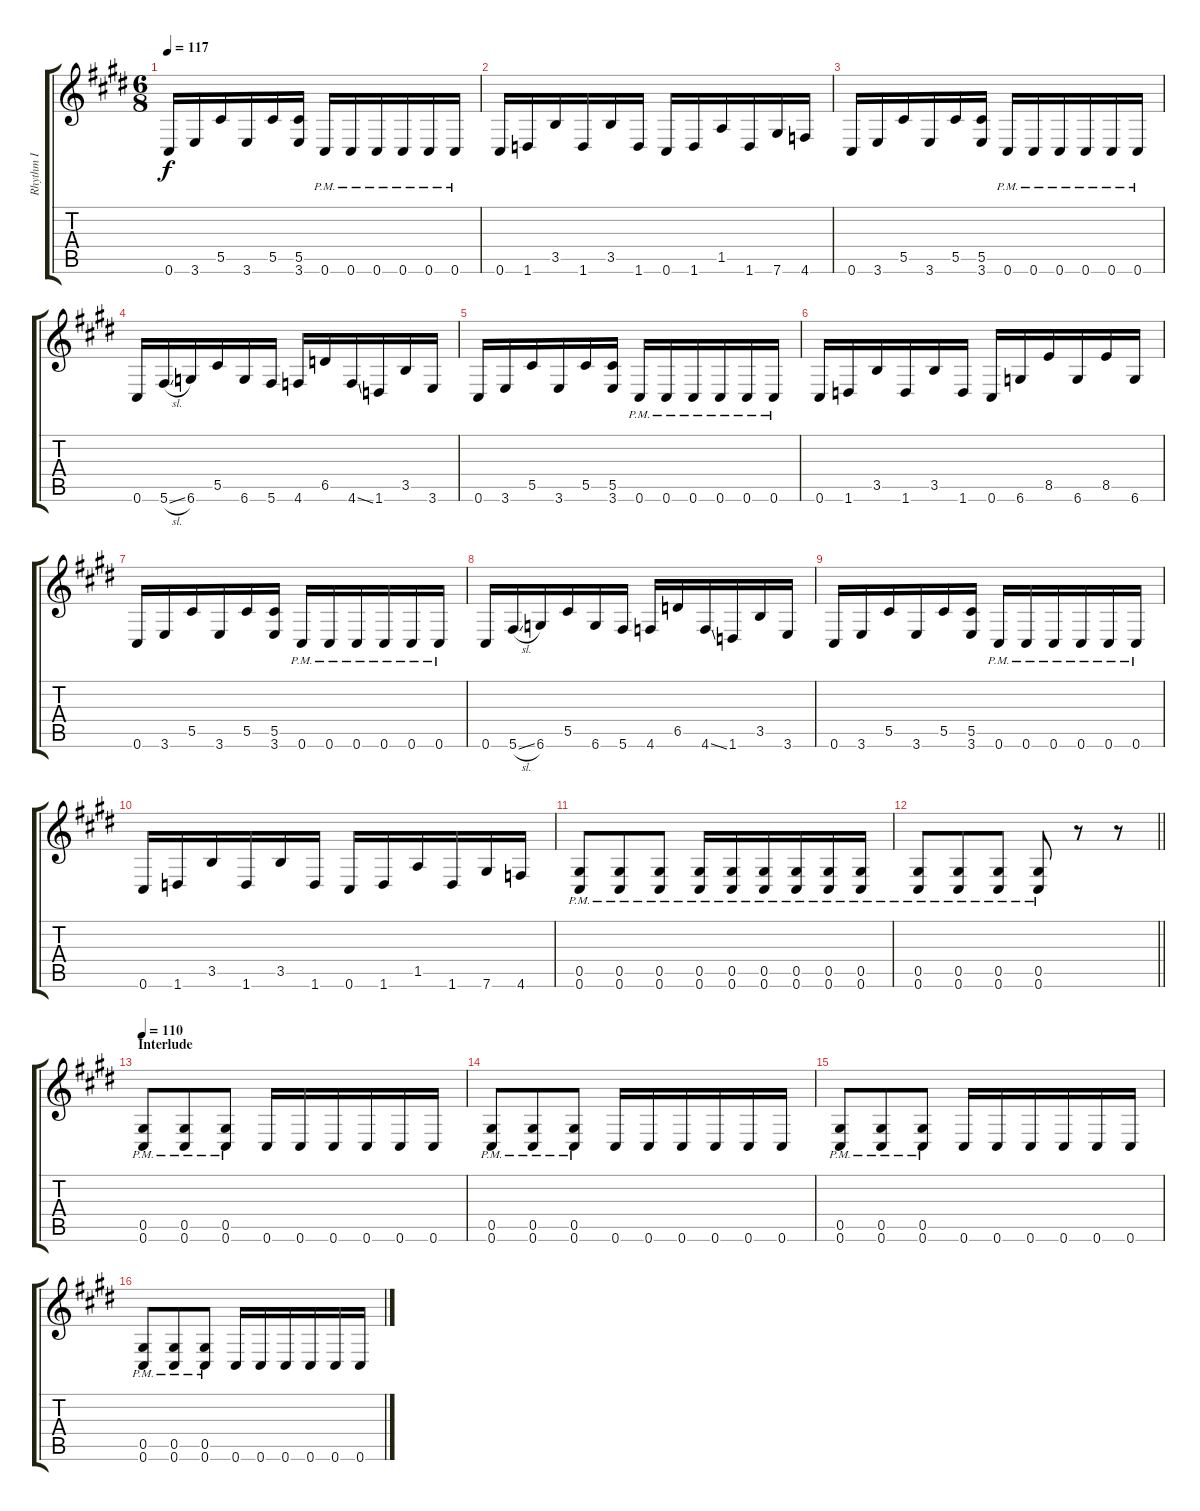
\track ("Rhythm I" "Rhythm I") {instrument distortionguitar}
\staff {score tabs}
\tuning (Eb4 Bb3 Gb3 Db3 Ab2 Db2) {hide}
\ts (6 8)
\tempo 117
\clef g2
\ks c#minor
0.6.16{dy f} 3.6.16 5.5.16 3.6.16 5.5.16 (5.5 3.6).16 0.6{pm}.16 0.6{pm}.16 0.6{pm}.16 0.6{pm}.16 0.6{pm}.16 0.6{pm}.16 |
0.6.16 1.6.16 3.5.16 1.6.16 3.5.16 1.6.16 0.6.16 1.6.16 1.5.16 1.6.16 7.6.16 4.6.16 |
0.6.16 3.6.16 5.5.16 3.6.16 5.5.16 (5.5 3.6).16 0.6{pm}.16 0.6{pm}.16 0.6{pm}.16 0.6{pm}.16 0.6{pm}.16 0.6{pm}.16 |
0.6.16 5.6{sl}.16 6.6.16 5.5.16 6.6.16 5.6.16 4.6.16 6.5.16 4.6{ss}.16 1.6.16 3.5.16 3.6.16 |
0.6.16 3.6.16 5.5.16 3.6.16 5.5.16 (5.5 3.6).16 0.6{pm}.16 0.6{pm}.16 0.6{pm}.16 0.6{pm}.16 0.6{pm}.16 0.6{pm}.16 |
0.6.16 1.6.16 3.5.16 1.6.16 3.5.16 1.6.16 0.6.16 6.6.16 8.5.16 6.6.16 8.5.16 6.6.16 |
0.6.16 3.6.16 5.5.16 3.6.16 5.5.16 (5.5 3.6).16 0.6{pm}.16 0.6{pm}.16 0.6{pm}.16 0.6{pm}.16 0.6{pm}.16 0.6{pm}.16 |
0.6.16 5.6{sl}.16 6.6.16 5.5.16 6.6.16 5.6.16 4.6.16 6.5.16 4.6{ss}.16 1.6.16 3.5.16 3.6.16 |
0.6.16 3.6.16 5.5.16 3.6.16 5.5.16 (5.5 3.6).16 0.6{pm}.16 0.6{pm}.16 0.6{pm}.16 0.6{pm}.16 0.6{pm}.16 0.6{pm}.16 |
0.6.16 1.6.16 3.5.16 1.6.16 3.5.16 1.6.16 0.6.16 1.6.16 1.5.16 1.6.16 7.6.16 4.6.16 |
(0.5{pm} 0.6{pm}).8 (0.5{pm} 0.6{pm}).8 (0.5{pm} 0.6{pm}).8 (0.5{pm} 0.6{pm}).16 (0.5{pm} 0.6{pm}).16 (0.5{pm} 0.6{pm}).16 (0.5{pm} 0.6{pm}).16 (0.5{pm} 0.6{pm}).16 (0.5{pm} 0.6{pm}).16 |
\barLineRight lightlight
(0.5{pm} 0.6{pm}).8 (0.5{pm} 0.6{pm}).8 (0.5{pm} 0.6{pm}).8 (0.5{pm} 0.6{pm}).8 r.8 r.8 |
\section ("" "Interlude")
\tempo 110
(0.5{pm} 0.6{pm}).8 (0.5{pm} 0.6{pm}).8 (0.5{pm} 0.6{pm}).8 0.6.16 0.6.16 0.6.16 0.6.16 0.6.16 0.6.16 |
(0.5{pm} 0.6{pm}).8 (0.5{pm} 0.6{pm}).8 (0.5{pm} 0.6{pm}).8 0.6.16 0.6.16 0.6.16 0.6.16 0.6.16 0.6.16 |
(0.5{pm} 0.6{pm}).8 (0.5{pm} 0.6{pm}).8 (0.5{pm} 0.6{pm}).8 0.6.16 0.6.16 0.6.16 0.6.16 0.6.16 0.6.16 |
(0.5{pm} 0.6{pm}).8 (0.5{pm} 0.6{pm}).8 (0.5{pm} 0.6{pm}).8 0.6.16 0.6.16 0.6.16 0.6.16 0.6.16 0.6.16
